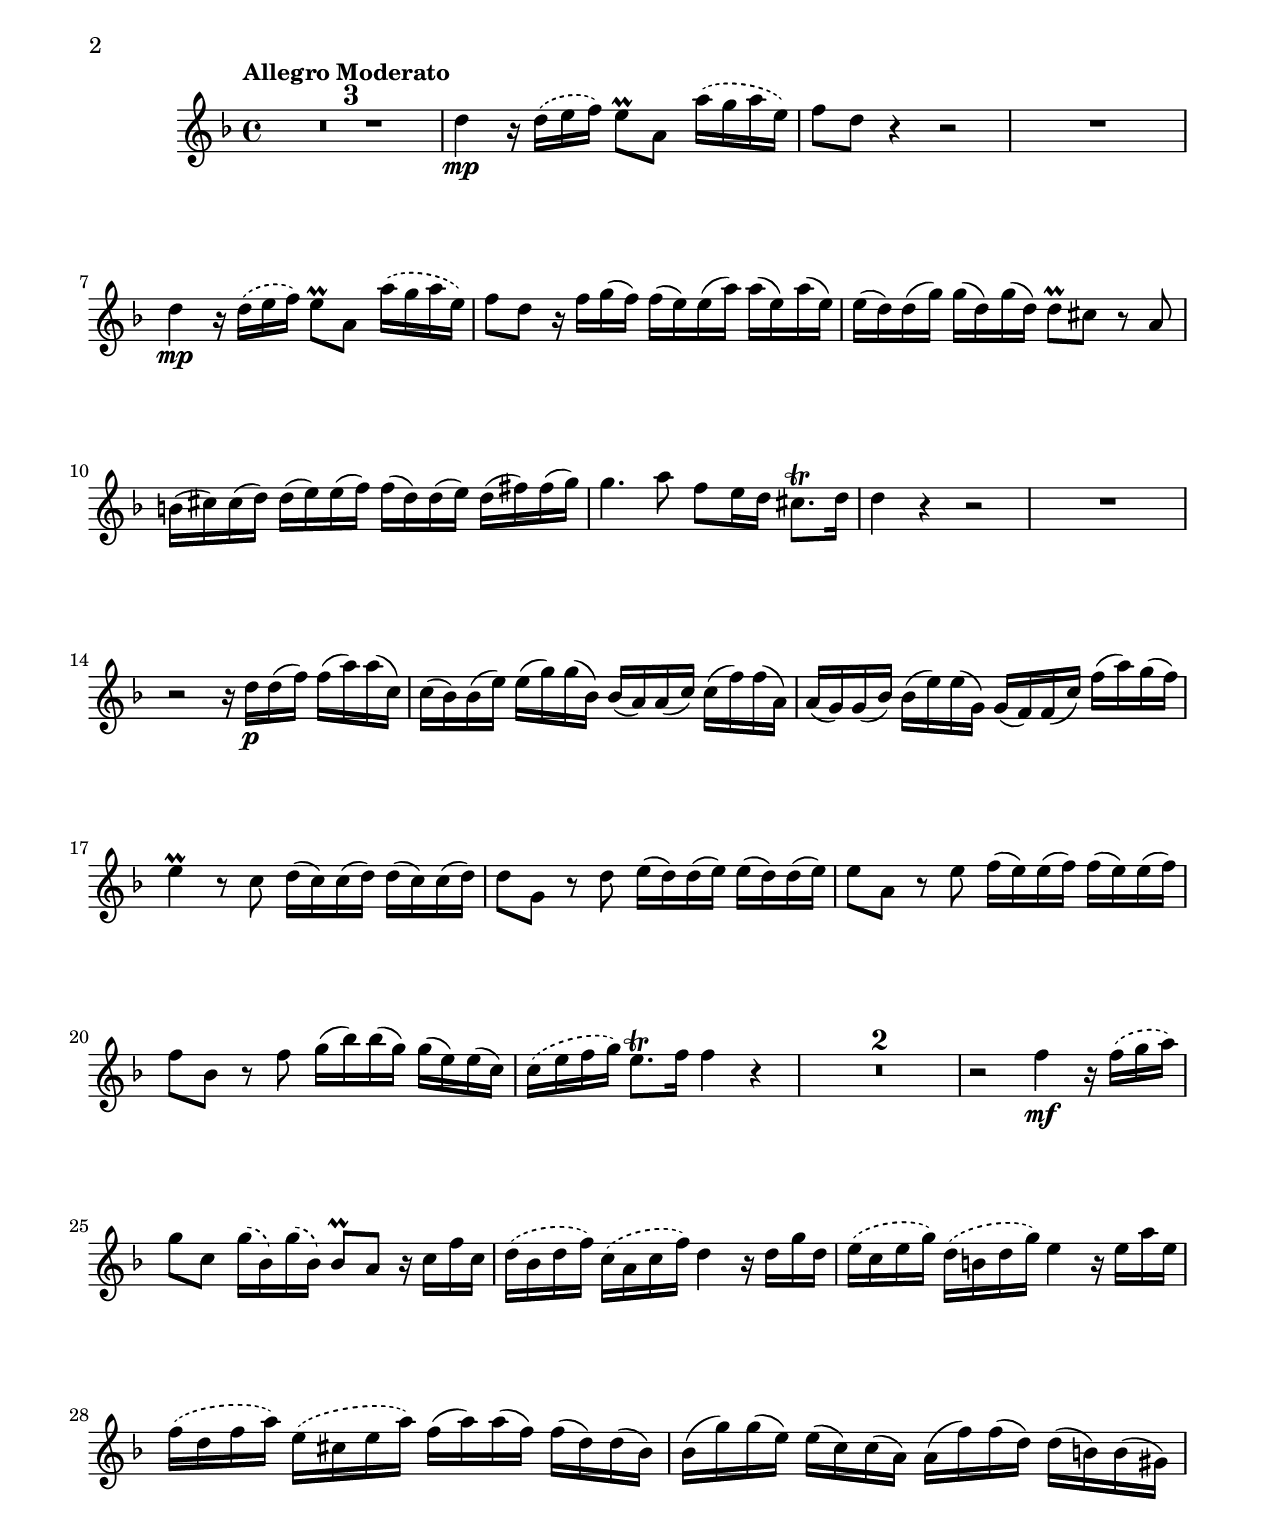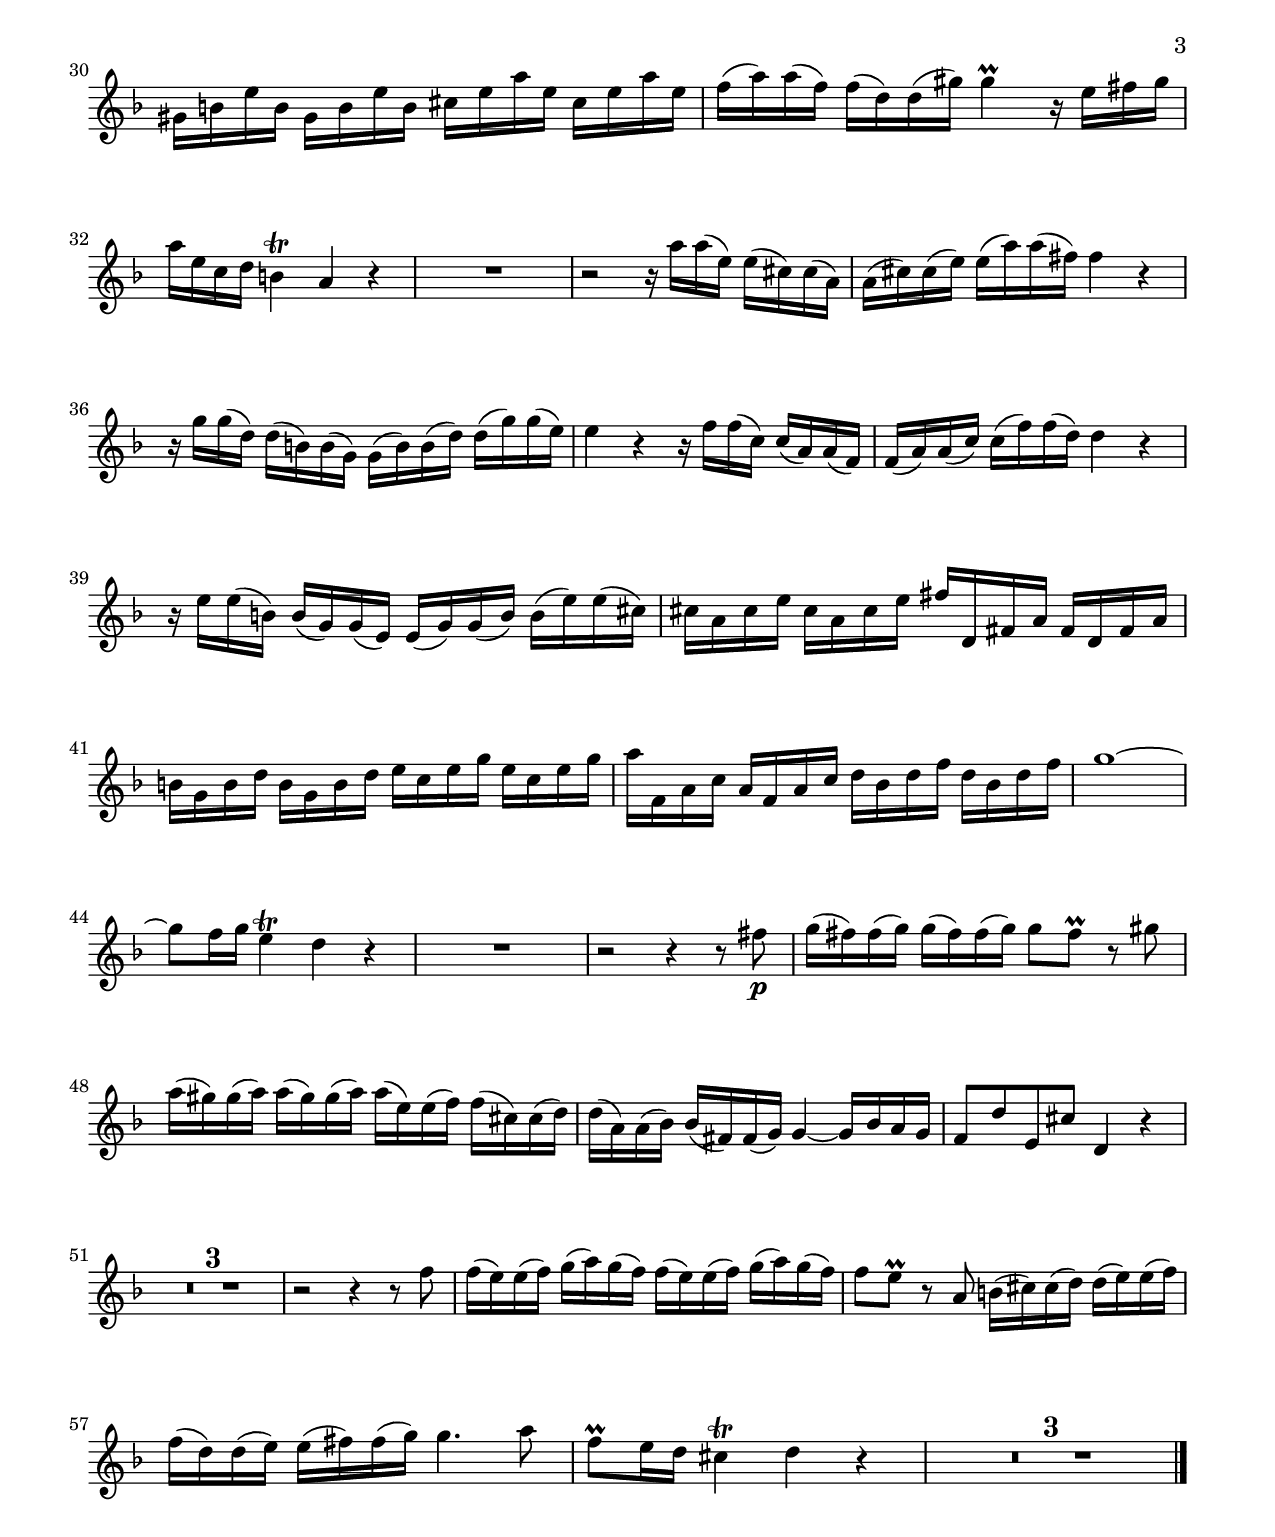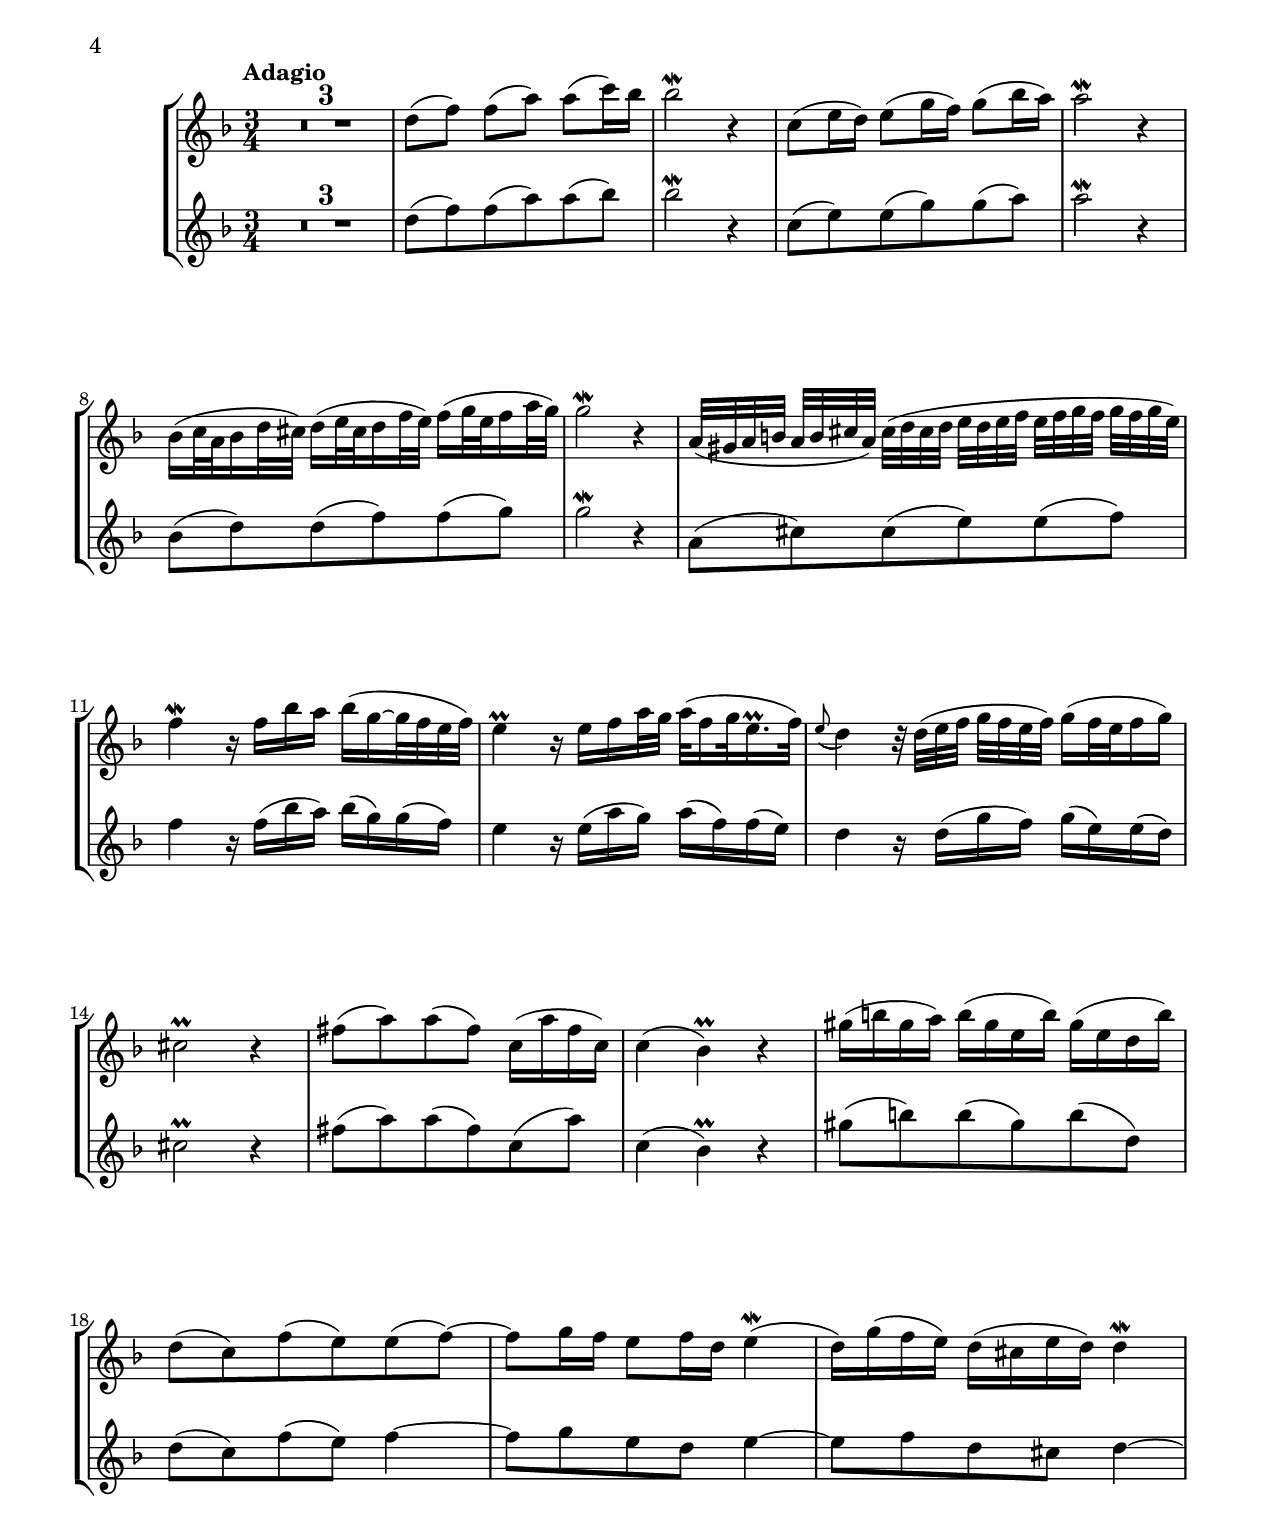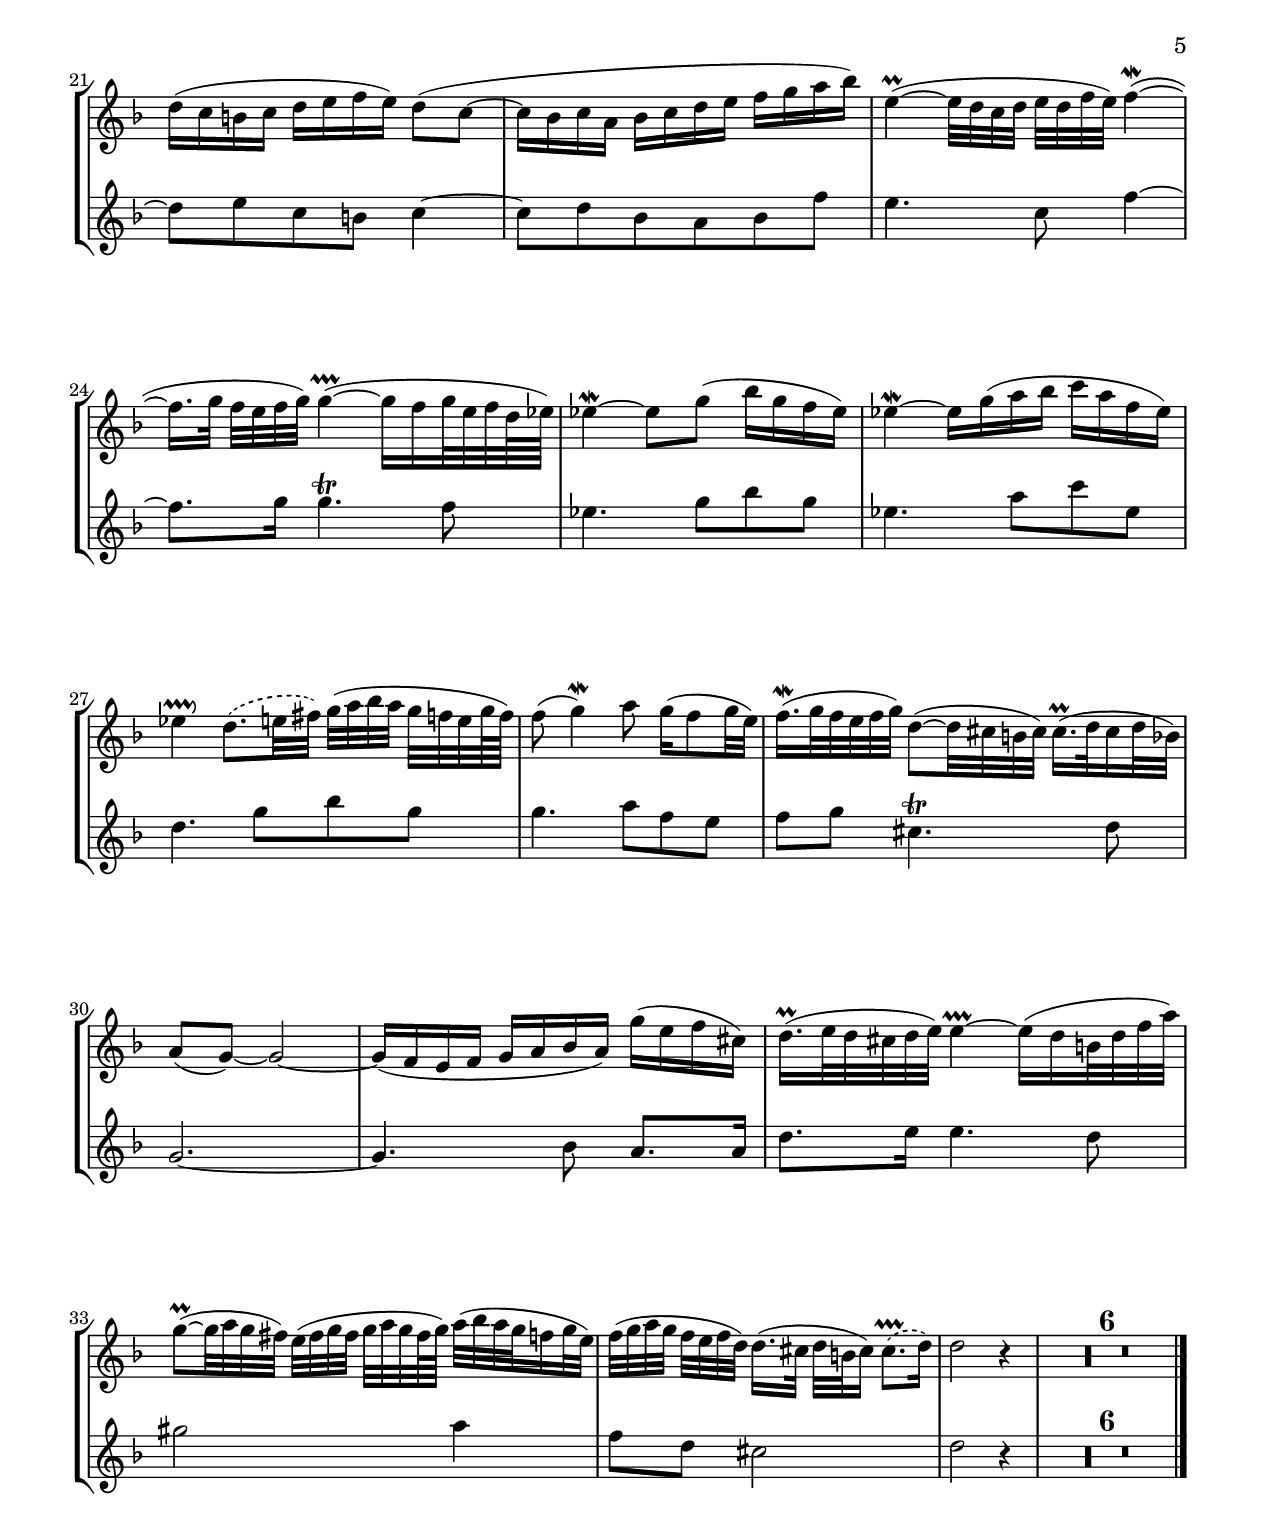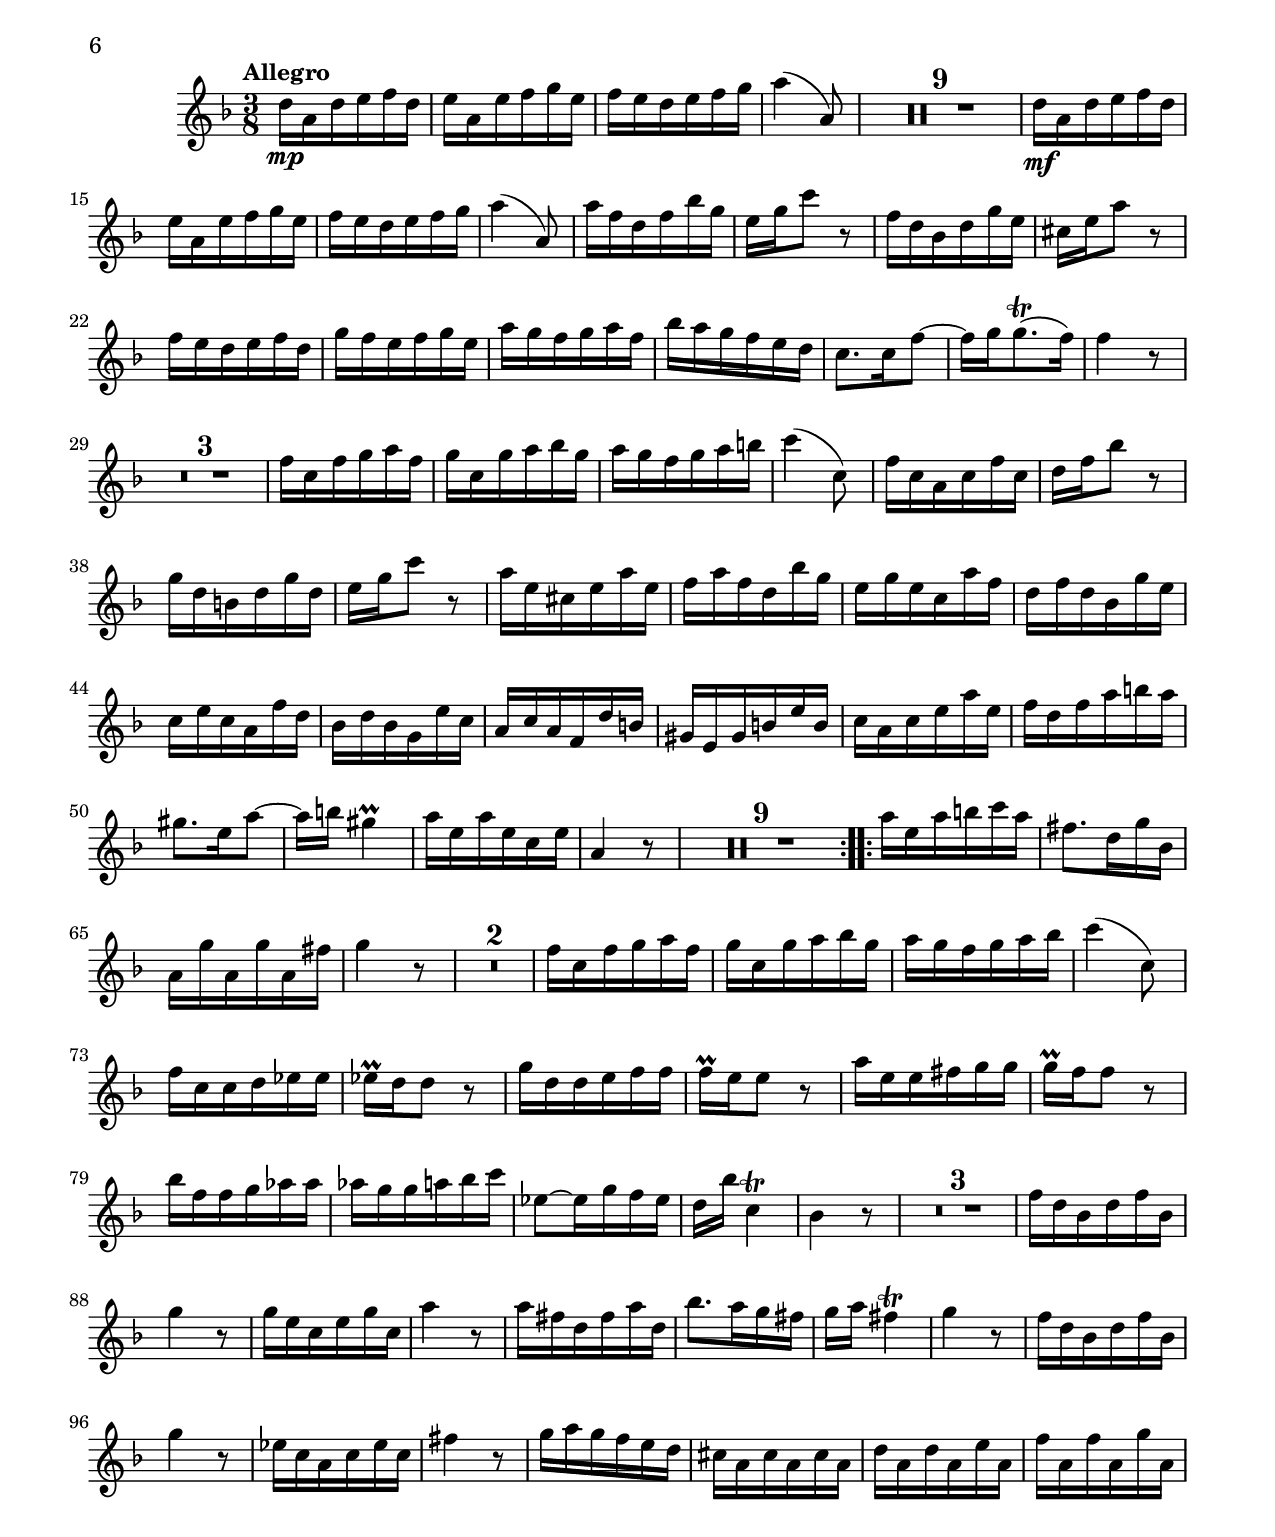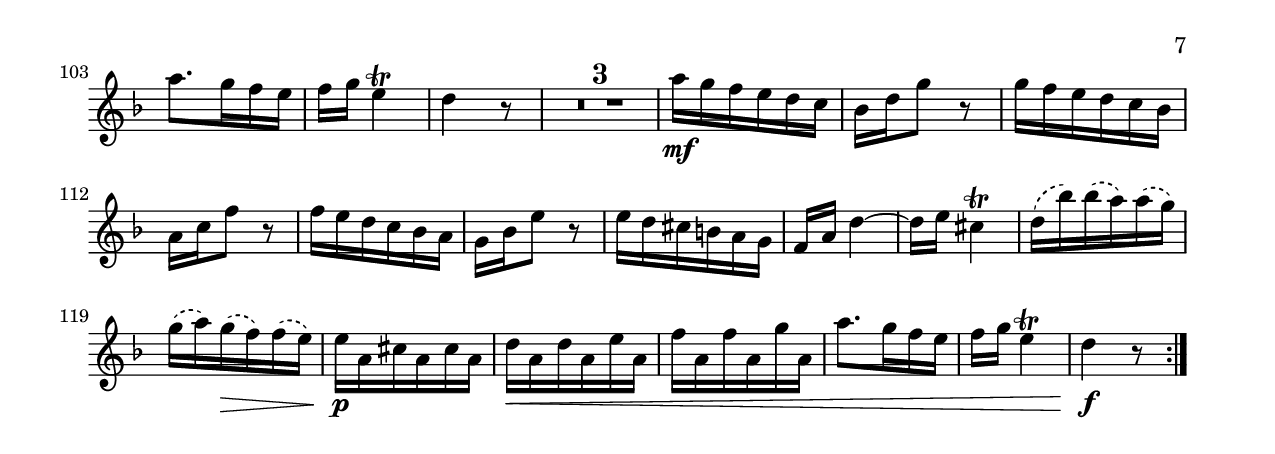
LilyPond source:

\version "2.22.1"
%\pointAndClickOff

\include "Lib.PageSetup.ly"
\include "Lib.MovementOne.ly"
\include "Lib.MovementTwo.ly"
\include "Lib.MovementThree.ly"

\pageBreak
\score {
  <<
    \new Staff { \MovementOneOboe  }
  >>
}
\pageBreak
\score {
  \new StaffGroup <<
    \new Staff { \MovementTwoOboe_Ornamented }
    \new Staff { \MovementTwoOboe }
  >>
}
\pageBreak
\score {
  <<
    \new Staff { \MovementThreeOboe }
  >>
}
